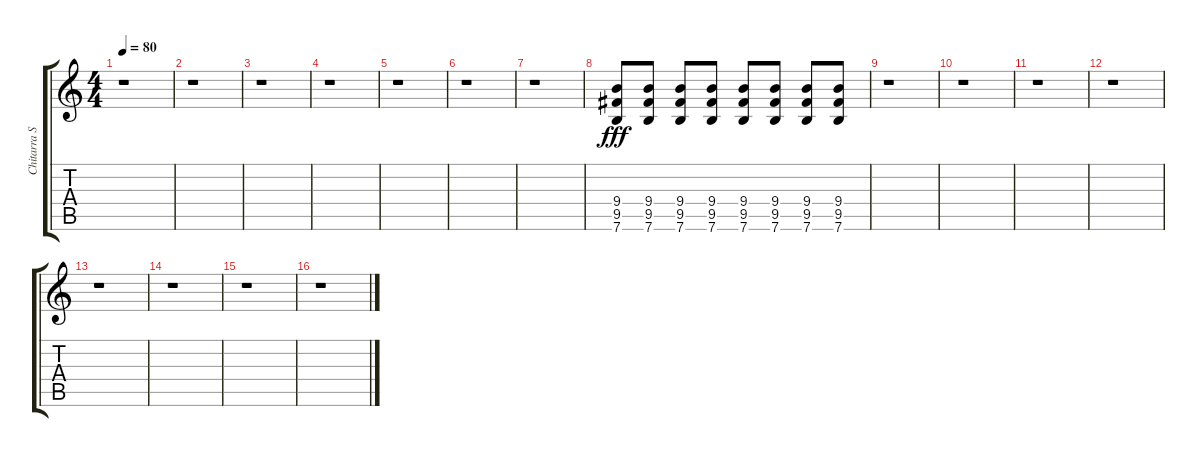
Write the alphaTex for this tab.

\track ("Chitarra Strofe" "Chitarra S") {instrument electricguitarmuted}
\staff {score tabs}
\tuning (E4 B3 G3 D3 A2 E2) {hide}
\ts (4 4)
\tempo 80
\clef g2
\ks c
r.1{dy fff} |
r.1 |
r.1 |
r.1 |
r.1 |
r.1 |
r.1 |
(9.4 9.5 7.6).8{volume 8 balance 8 instrument electricguitarmuted} (9.4 9.5 7.6).8 (9.4 9.5 7.6).8 (9.4 9.5 7.6).8 (9.4 9.5 7.6).8 (9.4 9.5 7.6).8 (9.4 9.5 7.6).8 (9.4 9.5 7.6).8 |
r.1 |
r.1 |
r.1 |
r.1 |
r.1 |
r.1 |
r.1 |
r.1
